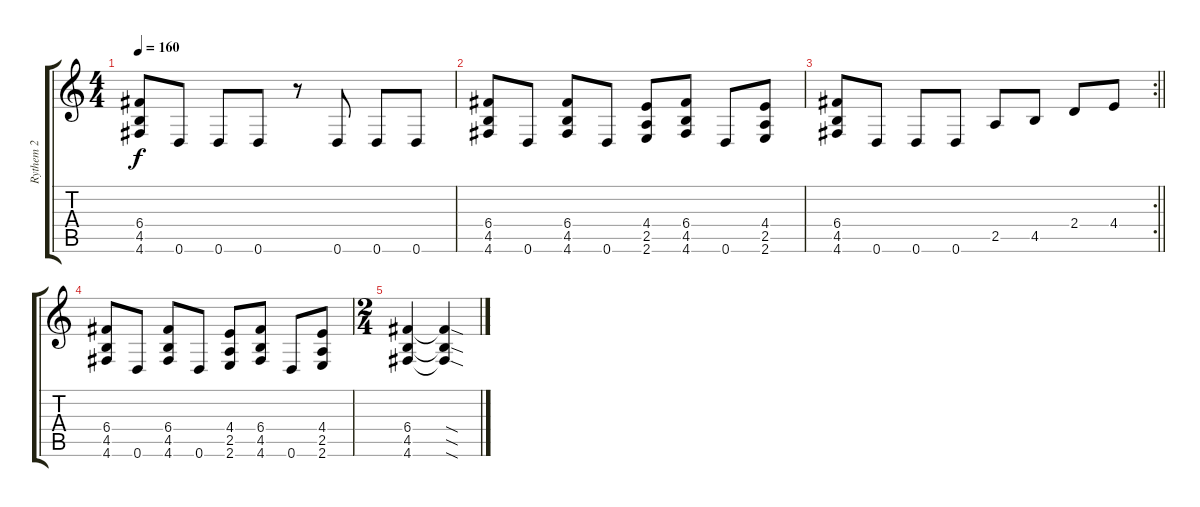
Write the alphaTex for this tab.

\track ("Rythem 2" "Rythem 2") {instrument distortionguitar}
\staff {score tabs}
\tuning (D4 A3 F3 C3 G2 D2) {hide}
\ts (4 4)
\tempo 160
\clef g2
\ks c
(6.4 4.5 4.6).8{dy f} 0.6.8 0.6.8 0.6.8 r.8 0.6.8 0.6.8 0.6.8 |
(6.4 4.5 4.6).8 0.6.8 (6.4 4.5 4.6).8 0.6.8 (4.4 2.5 2.6).8 (6.4 4.5 4.6).8 0.6.8 (4.4 2.5 2.6).8 |
\rc 2
\barLineRight lightlight
(6.4 4.5 4.6).8 0.6.8 0.6.8 0.6.8 2.5.8 4.5.8 2.4.8 4.4.8 |
\section ("" "")
(6.4 4.5 4.6).8 0.6.8 (6.4 4.5 4.6).8 0.6.8 (4.4 2.5 2.6).8 (6.4 4.5 4.6).8 0.6.8 (4.4 2.5 2.6).8 |
\ts (2 4)
(6.4 4.5 4.6).4 (6.4{sod t} 4.5{sod t} 4.6{sod t}).4
